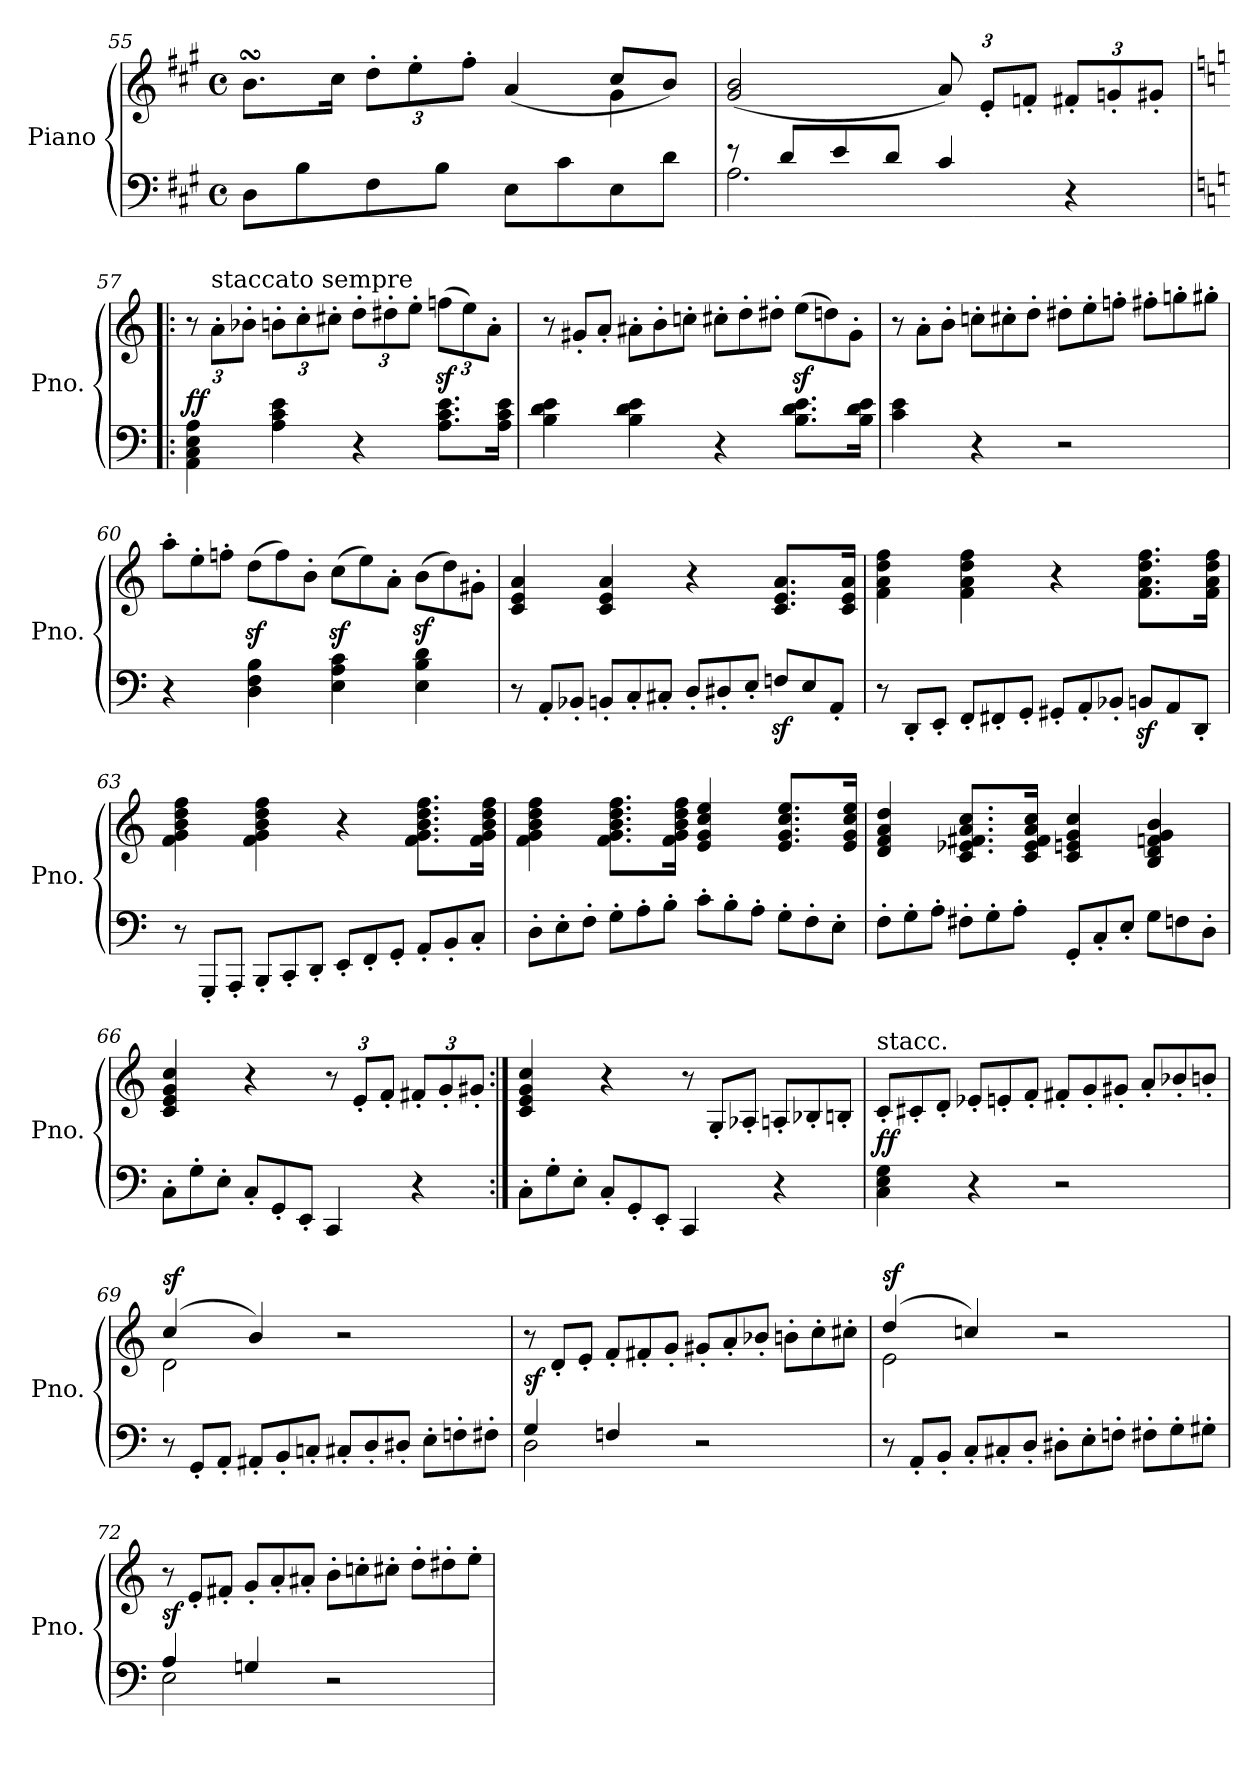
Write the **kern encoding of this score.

**kern	**kern	**dynam
*part1	*part1	*part1
*staff2	*staff1	*staff1/2
*I"Piano	*	*
*I'Pno.	*	*
*clefF4	*clefG2	*
*k[f#c#g#]	*k[f#c#g#]	*
*A:	*A:	*
*M4/4	*M4/4	*
*met(c)	*met(c)	*
=55	=55	=55
*	*^	*
8D\L	8.bsSSS\L	2.ryy	.
8B\	.	.	.
.	16cc#\Jk	.	.
*	*Xbrackettup	*	*
8F#\	12dd'\L	.	.
.	12ee'\	.	.
8B\J	.	.	.
.	12ff#'\J	.	.
8E\L	(>4a/	.	.
8c#\	.	.	.
8E\	8cc#/L	4g#\	.
8d\J	8b/J)	.	.
*	*v	*v	*
!!LO:PB:g=z
=56	=56	=56
*^	*	*
8re	2.A\	(<2g#/ 2b/	.
8d/L	.	.	.
8e/	.	.	.
8d/J	.	.	.
4c#/	.	12a/)	.
.	.	12e'/L	.
.	.	12fn'/J	.
4r	4ryy	12f#X'/L	.
.	.	12gn'/	.
.	.	12g#X'/J	.
*v	*v	*	*
=57!|:	=57!|:	=57!|:
*k[]	*k[]	*
*C:	*C:	*
!	!	!LO:DY:a=2
4AA\ 4C\ 4E\ 4A\	12r	ff
!	!LO:TX:a:t=staccato sempre	!
.	12a'\L	.
.	12b-X'\J	.
4A\ 4c\ 4e\	12bn'\L	.
.	12cc'\	.
.	12cc#X'\J	.
4r	12dd'\L	.
.	12dd#X'\	.
.	12ee'\J	.
8.A\ 8.c\ 8.e\L	(>12ffnz<\L	.
.	12ee\)	.
.	12a'\J	.
16A\ 16c\ 16e\Jk	.	.
!!LO:PB:g=z
=58	=58	=58
*	*Xtuplet	*
4B\ 4d\ 4e\	12r	.
.	12g#X'/L	.
.	12a'/J	.
4B\ 4d\ 4e\	12a#X'\L	.
.	12b'\	.
.	12ccn'\J	.
4r	12cc#X'\L	.
.	12dd'\	.
.	12dd#X'\J	.
8.B\ 8.d\ 8.e\L	(>12eez<\L	.
.	12ddn\)	.
.	12g#'\J	.
16B\ 16d\ 16e\Jk	.	.
=59	=59	=59
4c\ 4e\	12r	.
.	12a'\L	.
.	12b'\J	.
4r	12ccn'\L	.
.	12cc#X'\	.
.	12dd'\J	.
2r	12dd#X'\L	.
.	12ee'\	.
.	12ffn'\J	.
.	12ff#X'\L	.
.	12ggn'\	.
.	12gg#X'\J	.
!!LO:LB:g=z
=60	=60	=60
4r	12aa'\L	.
.	12ee'\	.
.	12ffn'\J	.
4D\ 4F\ 4B\	(>12ddz<\L	.
.	12ff\)	.
.	12b'\J	.
4E\ 4A\ 4c\	(>12ccz<\L	.
.	12ee\)	.
.	12a'\J	.
4E\ 4B\ 4d\	(>12bz<\L	.
.	12dd\)	.
.	12g#X'\J	.
=61	=61	=61
*Xtuplet	*	*
12r	4c/ 4e/ 4a/	.
12AA'/L	.	.
12BB-X'/J	.	.
12BBn'/L	4c/ 4e/ 4a/	.
12C'/	.	.
12C#X'/J	.	.
12D'/L	4r	.
12D#X'/	.	.
12E'/J	.	.
12Fnz</L	8.c/ 8.e/ 8.a/L	.
12E/	.	.
12AA'/J	.	.
.	16c/ 16e/ 16a/Jk	.
=62	=62	=62
12r	4f\ 4a\ 4dd\ 4ff\	.
12DD'/L	.	.
12EE'/J	.	.
12FF'/L	4f\ 4a\ 4dd\ 4ff\	.
12FF#X'/	.	.
12GG'/J	.	.
12GG#X'/L	4r	.
12AA'/	.	.
12BB-X'/J	.	.
12BBnz</L	8.f\ 8.a\ 8.dd\ 8.ff\L	.
12AA/	.	.
12DD'/J	.	.
.	16f\ 16a\ 16dd\ 16ff\Jk	.
!!LO:LB:g=z
=63	=63	=63
12r	4f\ 4g\ 4b\ 4dd\ 4ff\	.
12GGG'/L	.	.
12AAA'/J	.	.
12BBB'/L	4f\ 4g\ 4b\ 4dd\ 4ff\	.
12CC'/	.	.
12DD'/J	.	.
12EE'/L	4r	.
12FF'/	.	.
12GG'/J	.	.
12AA'/L	8.f\ 8.g\ 8.b\ 8.dd\ 8.ff\L	.
12BB'/	.	.
12C'/J	.	.
.	16f\ 16g\ 16b\ 16dd\ 16ff\Jk	.
=64	=64	=64
12D'\L	4f\ 4g\ 4b\ 4dd\ 4ff\	.
12E'\	.	.
12F'\J	.	.
12G'\L	8.f\ 8.g\ 8.b\ 8.dd\ 8.ff\L	.
12A'\	.	.
12B'\J	.	.
.	16f\ 16g\ 16b\ 16dd\ 16ff\Jk	.
12c'\L	4e/ 4g/ 4cc/ 4ee/	.
12B'\	.	.
12A'\J	.	.
12G'\L	8.e/ 8.g/ 8.cc/ 8.ee/L	.
12F'\	.	.
12E'\J	.	.
.	16e/ 16g/ 16cc/ 16ee/Jk	.
=65	=65	=65
12F'\L	4d/ 4f/ 4a/ 4dd/	.
12G'\	.	.
12A'\J	.	.
12F#X'\L	8.c/ 8.e-X/ 8.f#X/ 8.a/ 8.cc/L	.
12G'\	.	.
12A'\J	.	.
.	16c/ 16e-/ 16f#/ 16a/ 16cc/Jk	.
12GG'/L	4c/ 4en/ 4g/ 4cc/	.
12C'/	.	.
12E'/J	.	.
12G\L	4B/ 4d/ 4fn/ 4g/ 4b/	.
12Fn\	.	.
12D'\J	.	.
!!LO:LB:g=z
=66	=66	=66
12C'\L	4c/ 4e/ 4g/ 4cc/	.
12G'\	.	.
12E'\J	.	.
12C'/L	4r	.
12GG'/	.	.
12EE'/J	.	.
*	*tuplet	*
4CC/	12r	.
.	12e'/L	.
.	12f'/J	.
4r	12f#X'/L	.
.	12g'/	.
.	12g#X'/J	.
=67:|!	=67:|!	=67:|!
12C'\L	4c/ 4e/ 4g/ 4cc/	.
12G'\	.	.
12E'\J	.	.
12C'/L	4r	.
12GG'/	.	.
12EE'/J	.	.
*	*Xtuplet	*
4CC/	12r	.
.	12G'/L	.
.	12A-X'/J	.
4r	12An'/L	.
.	12B-X'/	.
.	12Bn'/J	.
!!LO:LB:g=z
=68	=68	=68
!	!LO:TX:a:t=stacc.	!
!	!	!LO:DY:b
4C\ 4E\ 4G\	12c'/L	ff
.	12c#X'/	.
.	12d'/J	.
4r	12e-X'/L	.
.	12en'/	.
.	12f'/J	.
2r	12f#X'/L	.
.	12g'/	.
.	12g#X'/J	.
.	12a'/L	.
.	12b-X'/	.
.	12bn'/J	.
=69	=69	=69
*	*^	*
!	!	!	!LO:DY:a
12r	(>4cc/	2d\	sf
12GG'/L	.	.	.
12AA'/J	.	.	.
12AA#X'/L	4b/)	.	.
12BB'/	.	.	.
12Cn'/J	.	.	.
12C#X'/L	2r	2ryy	.
12D'/	.	.	.
12D#X'/J	.	.	.
12E'\L	.	.	.
12Fn'\	.	.	.
12F#X'\J	.	.	.
*	*v	*v	*
!!LO:LB:g=z
=70	=70	=70
*^	*	*
!	!	!	!LO:DY:a=2
4G/	2D\	12r	sf
.	.	12d'/L	.
.	.	12e'/J	.
4Fn/	.	12f'/L	.
.	.	12f#X'/	.
.	.	12g'/J	.
2r	2ryy	12g#X'/L	.
.	.	12a'/	.
.	.	12b-X'/J	.
.	.	12bn'\L	.
.	.	12cc'\	.
.	.	12cc#X'\J	.
*v	*v	*	*
=71	=71	=71
*	*^	*
!	!	!	!LO:DY:a
12r	(>4dd/	2e\	sf
12AA'/L	.	.	.
12BB'/J	.	.	.
12C'/L	4ccn/)	.	.
12C#X'/	.	.	.
12D'/J	.	.	.
12D#X'\L	2r	2ryy	.
12E'\	.	.	.
12Fn'\J	.	.	.
12F#X'\L	.	.	.
12G'\	.	.	.
12G#X'\J	.	.	.
*	*v	*v	*
=72	=72	=72
*^	*	*
!	!	!	!LO:DY:a=2
4A/	2E\	12r	sf
.	.	12e'/L	.
.	.	12f#X'/J	.
4Gn/	.	12g'/L	.
.	.	12a'/	.
.	.	12a#X'/J	.
2r	2ryy	12b'\L	.
.	.	12ccn'\	.
.	.	12cc#X'\J	.
.	.	12dd'\L	.
.	.	12dd#X'\	.
.	.	12ee'\J	.
*v	*v	*	*
=	=	=
*-	*-	*-
